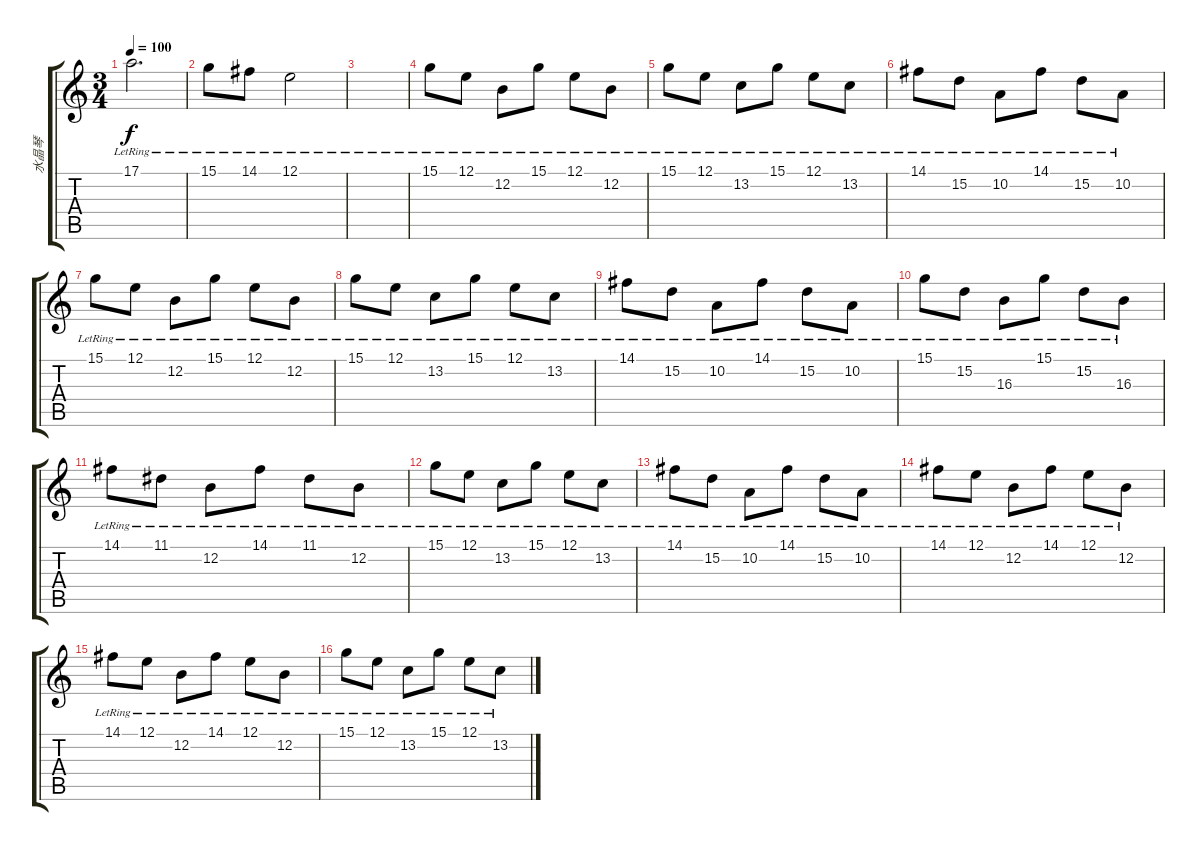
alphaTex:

\track ("水晶琴" "水晶琴") {instrument glockenspiel}
\staff {score tabs}
\tuning (E4 B3 G3 D3 A2 E2) {hide}
\ts (3 4)
\tempo 100
\clef g2
\ks c
17.1{lr}.2{d dy f} |
15.1{lr}.8 14.1{lr}.8 12.1{lr}.2 |
|
15.1{lr}.8{volume 9} 12.1{lr}.8 12.2{lr}.8 15.1{lr}.8 12.1{lr}.8 12.2{lr}.8 |
15.1{lr}.8 12.1{lr}.8 13.2{lr}.8 15.1{lr}.8 12.1{lr}.8 13.2{lr}.8 |
14.1{lr}.8 15.2{lr}.8 10.2{lr}.8 14.1{lr}.8 15.2{lr}.8 10.2{lr}.8 |
15.1{lr}.8 12.1{lr}.8 12.2{lr}.8 15.1{lr}.8 12.1{lr}.8 12.2{lr}.8 |
15.1{lr}.8 12.1{lr}.8 13.2{lr}.8 15.1{lr}.8 12.1{lr}.8 13.2{lr}.8 |
14.1{lr}.8 15.2{lr}.8 10.2{lr}.8 14.1{lr}.8 15.2{lr}.8 10.2{lr}.8 |
15.1{lr}.8 15.2{lr}.8 16.3{lr}.8 15.1{lr}.8 15.2{lr}.8 16.3{lr}.8 |
14.1{lr}.8 11.1{lr}.8 12.2{lr}.8 14.1{lr}.8 11.1{lr}.8 12.2{lr}.8 |
15.1{lr}.8 12.1{lr}.8 13.2{lr}.8 15.1{lr}.8 12.1{lr}.8 13.2{lr}.8 |
14.1{lr}.8 15.2{lr}.8 10.2{lr}.8 14.1{lr}.8 15.2{lr}.8 10.2{lr}.8 |
14.1{lr}.8 12.1{lr}.8 12.2{lr}.8 14.1{lr}.8 12.1{lr}.8 12.2{lr}.8 |
14.1{lr}.8 12.1{lr}.8 12.2{lr}.8 14.1{lr}.8 12.1{lr}.8 12.2{lr}.8 |
15.1{lr}.8 12.1{lr}.8 13.2{lr}.8 15.1{lr}.8 12.1{lr}.8 13.2{lr}.8
